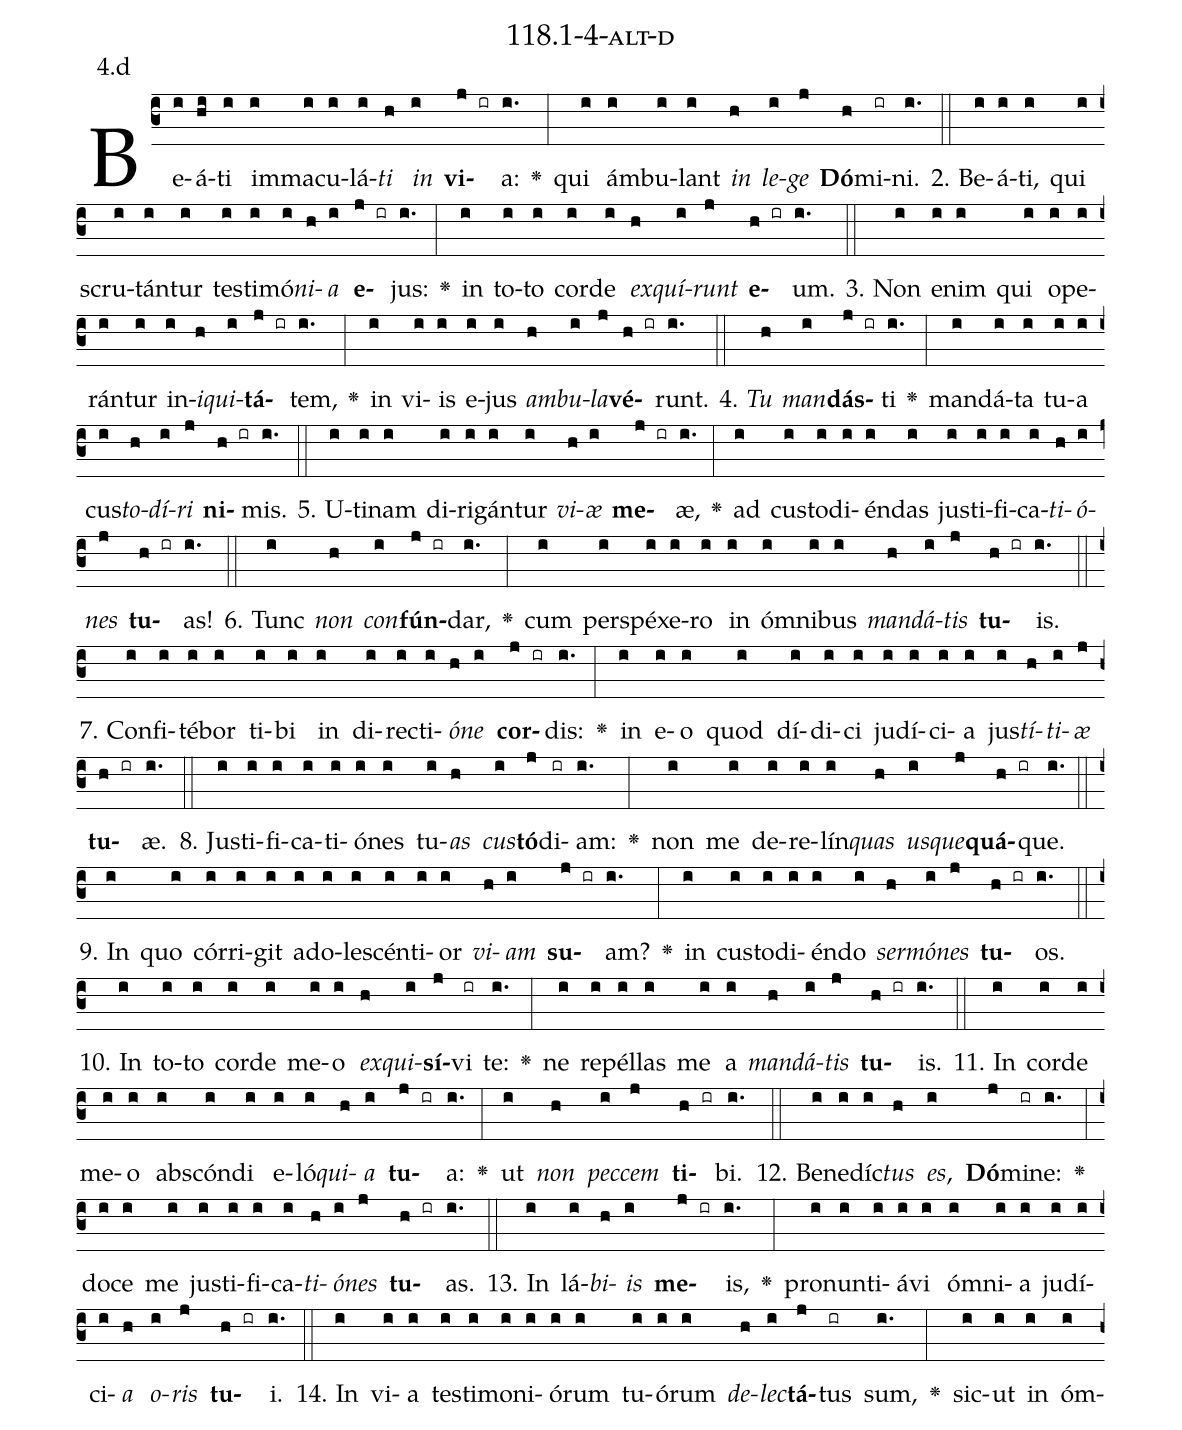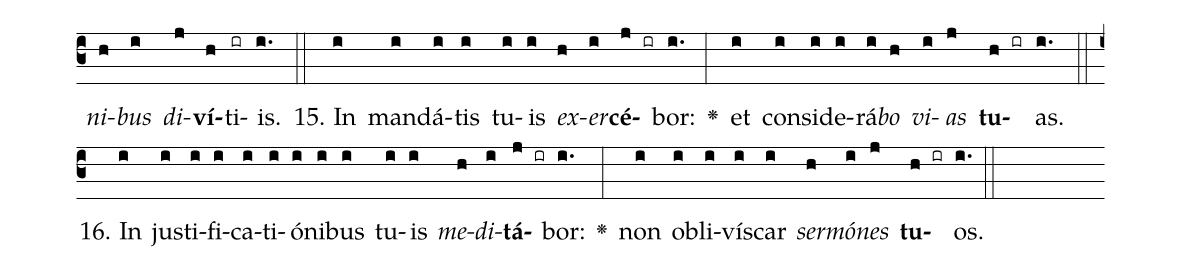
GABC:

name: 118.1-4-alt-d;
annotation: 4.d;
%%
(c3)Be(i)á(hi)ti(i) im(i)ma(i)cu(i)lá(i)<i>ti</i>(h) <i>in</i>(i) <b>vi</b>(j ir)a:(i.) <v>\greheightstar</v>(:) qui(i) ám(i)bu(i)lant(i) <i>in</i>(h) <i>le</i>(i)<i>ge</i>(j) <b>Dó</b>(h)mi(ir)ni.(i.) (::)
2. Be(i)á(i)ti,(i) qui(i) scru(i)tán(i)tur(i) tes(i)ti(i)mó(i)<i>ni</i>(h)<i>a</i>(i) <b>e</b>(j ir)jus:(i.) <v>\greheightstar</v>(:) in(i) to(i)to(i) cor(i)de(i) <i>ex</i>(h)<i>quí</i>(i)<i>runt</i>(j) <b>e</b>(h ir)um.(i.) (::)
3. Non(i) e(i)nim(i) qui(i) o(i)pe(i)rán(i)tur(i) in(i)<i>i</i>(h)<i>qui</i>(i)<b>tá</b>(j ir)tem,(i.) <v>\greheightstar</v>(:) in(i) vi(i)is(i) e(i)jus(i) <i>am</i>(h)<i>bu</i>(i)<i>la</i>(j)<b>vé</b>(h ir)runt.(i.) (::)
4. <i>Tu</i>(h) <i>man</i>(i)<b>dás</b>(j ir)ti(i.) <v>\greheightstar</v>(:) man(i)dá(i)ta(i) tu(i)a(i) cus(i)<i>to</i>(h)<i>dí</i>(i)<i>ri</i>(j) <b>ni</b>(h ir)mis.(i.) (::)
5. U(i)ti(i)nam(i) di(i)ri(i)gán(i)tur(i) <i>vi</i>(h)<i>æ</i>(i) <b>me</b>(j ir)æ,(i.) <v>\greheightstar</v>(:) ad(i) cus(i)to(i)di(i)én(i)das(i) jus(i)ti(i)fi(i)ca(i)<i>ti</i>(h)<i>ó</i>(i)<i>nes</i>(j) <b>tu</b>(h ir)as!(i.) (::)
6. Tunc(i) <i>non</i>(h) <i>con</i>(i)<b>fún</b>(j ir)dar,(i.) <v>\greheightstar</v>(:) cum(i) per(i)spé(i)xe(i)ro(i) in(i) óm(i)ni(i)bus(i) <i>man</i>(h)<i>dá</i>(i)<i>tis</i>(j) <b>tu</b>(h ir)is.(i.) (::)
7. Con(i)fi(i)té(i)bor(i) ti(i)bi(i) in(i) di(i)rec(i)ti(i)<i>ó</i>(h)<i>ne</i>(i) <b>cor</b>(j ir)dis:(i.) <v>\greheightstar</v>(:) in(i) e(i)o(i) quod(i) dí(i)di(i)ci(i) ju(i)dí(i)ci(i)a(i) jus(i)<i>tí</i>(h)<i>ti</i>(i)<i>æ</i>(j) <b>tu</b>(h ir)æ.(i.) (::)
8. Jus(i)ti(i)fi(i)ca(i)ti(i)ó(i)nes(i) tu(i)<i>as</i>(h) <i>cus</i>(i)<b>tó</b>(j)di(ir)am:(i.) <v>\greheightstar</v>(:) non(i) me(i) de(i)re(i)lín(i)<i>quas</i>(h) <i>us</i>(i)<i>que</i>(j)<b>quá</b>(h ir)que.(i.) (::)
9. In(i) quo(i) cór(i)ri(i)git(i) ad(i)o(i)le(i)scén(i)ti(i)or(i) <i>vi</i>(h)<i>am</i>(i) <b>su</b>(j ir)am?(i.) <v>\greheightstar</v>(:) in(i) cus(i)to(i)di(i)én(i)do(i) <i>ser</i>(h)<i>mó</i>(i)<i>nes</i>(j) <b>tu</b>(h ir)os.(i.) (::)
10. In(i) to(i)to(i) cor(i)de(i) me(i)o(i) <i>ex</i>(h)<i>qui</i>(i)<b>sí</b>(j)vi(ir) te:(i.) <v>\greheightstar</v>(:) ne(i) re(i)pél(i)las(i) me(i) a(i) <i>man</i>(h)<i>dá</i>(i)<i>tis</i>(j) <b>tu</b>(h ir)is.(i.) (::)
11. In(i) cor(i)de(i) me(i)o(i) abs(i)cón(i)di(i) e(i)ló(i)<i>qui</i>(h)<i>a</i>(i) <b>tu</b>(j ir)a:(i.) <v>\greheightstar</v>(:) ut(i) <i>non</i>(h) <i>pec</i>(i)<i>cem</i>(j) <b>ti</b>(h ir)bi.(i.) (::)
12. Be(i)ne(i)díc(i)<i>tus</i>(h) <i>es</i>,(i) <b>Dó</b>(j)mi(ir)ne:(i.) <v>\greheightstar</v>(:) do(i)ce(i) me(i) jus(i)ti(i)fi(i)ca(i)<i>ti</i>(h)<i>ó</i>(i)<i>nes</i>(j) <b>tu</b>(h ir)as.(i.) (::)
13. In(i) lá(i)<i>bi</i>(h)<i>is</i>(i) <b>me</b>(j ir)is,(i.) <v>\greheightstar</v>(:) pro(i)nun(i)ti(i)á(i)vi(i) óm(i)ni(i)a(i) ju(i)dí(i)ci(i)<i>a</i>(h) <i>o</i>(i)<i>ris</i>(j) <b>tu</b>(h ir)i.(i.) (::)
14. In(i) vi(i)a(i) tes(i)ti(i)mo(i)ni(i)ó(i)rum(i) tu(i)ó(i)rum(i) <i>de</i>(h)<i>lec</i>(i)<b>tá</b>(j)tus(ir) sum,(i.) <v>\greheightstar</v>(:) sic(i)ut(i) in(i) óm(i)<i>ni</i>(h)<i>bus</i>(i) <i>di</i>(j)<b>ví</b>(h)ti(ir)is.(i.) (::)
15. In(i) man(i)dá(i)tis(i) tu(i)is(i) <i>ex</i>(h)<i>er</i>(i)<b>cé</b>(j ir)bor:(i.) <v>\greheightstar</v>(:) et(i) con(i)si(i)de(i)rá(i)<i>bo</i>(h) <i>vi</i>(i)<i>as</i>(j) <b>tu</b>(h ir)as.(i.) (::)
16. In(i) jus(i)ti(i)fi(i)ca(i)ti(i)ó(i)ni(i)bus(i) tu(i)is(i) <i>me</i>(h)<i>di</i>(i)<b>tá</b>(j ir)bor:(i.) <v>\greheightstar</v>(:) non(i) ob(i)li(i)vís(i)car(i) <i>ser</i>(h)<i>mó</i>(i)<i>nes</i>(j) <b>tu</b>(h ir)os.(i.) (::)
